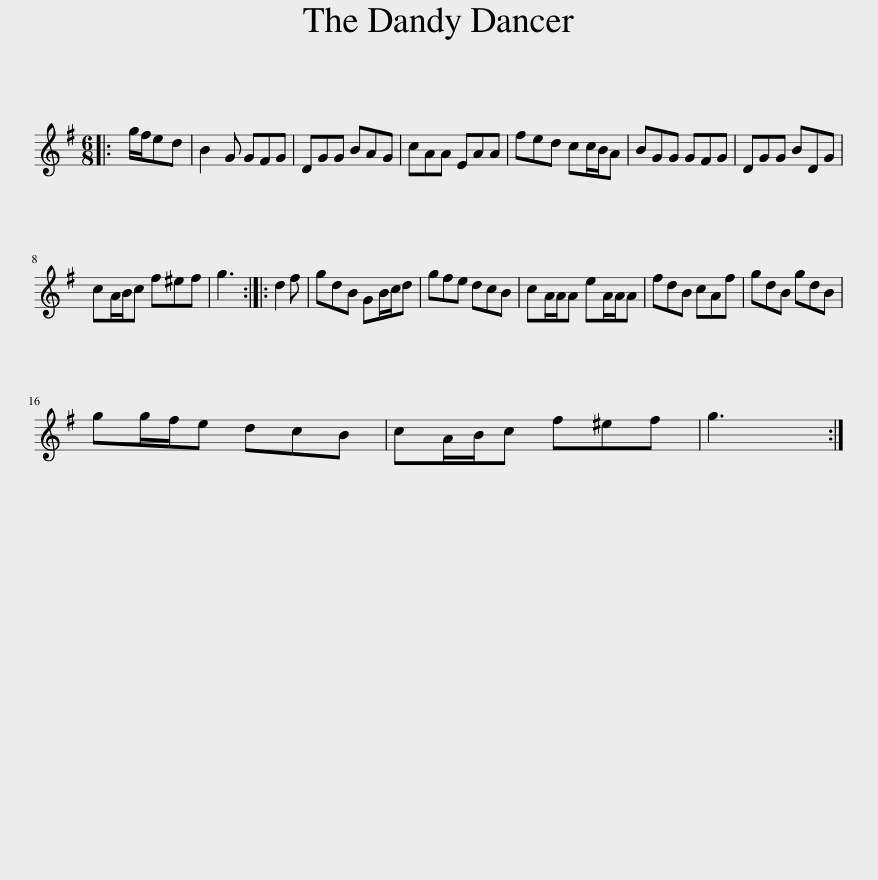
X:1
L:1/8
M:6/8
I:linebreak $
K:G
V:1 treble
V:1
|: g/f/ed | B2 G GFG | DGG BAG | cAA EAA | fed cc/B/A | %5
 BGG GFG | DGG BDG |$ cA/B/c f^ef | g3 :: d2 f | %10
 gdB GB/c/d | gfe dcB | cA/A/A eA/A/A | fdB cAf | gdB gdB |$ %15
 gg/f/e dcB | cA/B/c f^ef | g3 :| %18
